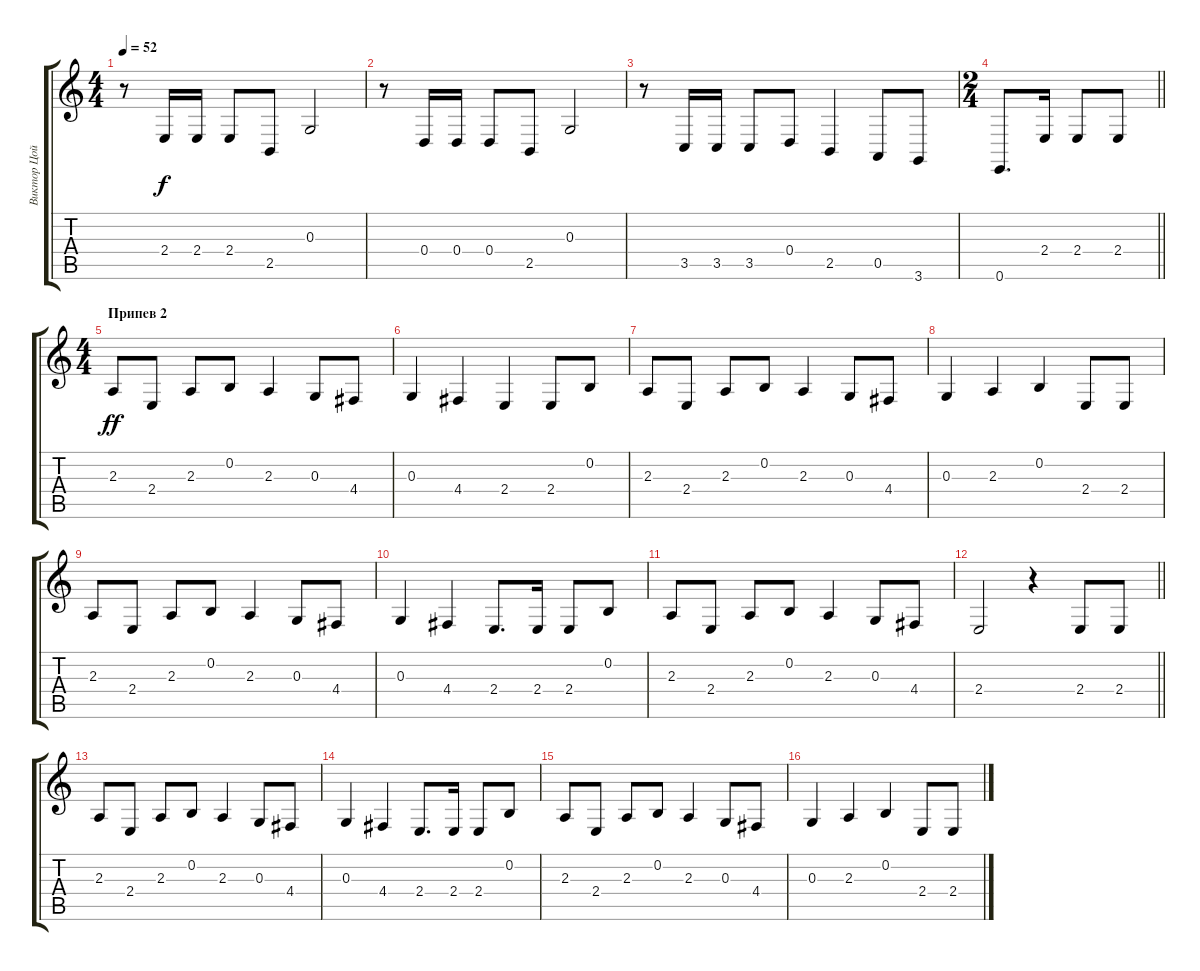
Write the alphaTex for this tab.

\track ("Виктор Цой (Вокал)" "Виктор Цой") {instrument electricgrandpiano}
\staff {score tabs}
\tuning (E4 B3 G3 D3 A2 E2) {hide}
\ts (4 4)
\tempo 52
\clef g2
\ks c
r.8{dy f} 2.4.16 2.4.16 2.4.8 2.5.8 0.3.2 |
r.8 0.4.16 0.4.16 0.4.8 2.5.8 0.3.2 |
r.8 3.5.16 3.5.16 3.5.8 0.4.8 2.5.4 0.5.8 3.6.8 |
\ts (2 4)
\barLineRight lightlight
0.6.8{d} 2.4.16 2.4.8 2.4.8 |
\ts (4 4)
\section ("" "Припев 2")
2.3.8{dy ff} 2.4.8 2.3.8 0.2.8 2.3.4 0.3.8 4.4.8 |
0.3.4 4.4.4 2.4.4 2.4.8 0.2.8 |
2.3.8 2.4.8 2.3.8 0.2.8 2.3.4 0.3.8 4.4.8 |
0.3.4 2.3.4 0.2.4 2.4.8 2.4.8 |
2.3.8 2.4.8 2.3.8 0.2.8 2.3.4 0.3.8 4.4.8 |
0.3.4 4.4.4 2.4.8{d} 2.4.16 2.4.8 0.2.8 |
2.3.8 2.4.8 2.3.8 0.2.8 2.3.4 0.3.8 4.4.8 |
\barLineRight lightlight
2.4.2 r.4 2.4.8 2.4.8 |
\section ("" "")
2.3.8 2.4.8 2.3.8 0.2.8 2.3.4 0.3.8 4.4.8 |
0.3.4 4.4.4 2.4.8{d} 2.4.16 2.4.8 0.2.8 |
2.3.8 2.4.8 2.3.8 0.2.8 2.3.4 0.3.8 4.4.8 |
0.3.4 2.3.4 0.2.4 2.4.8 2.4.8
